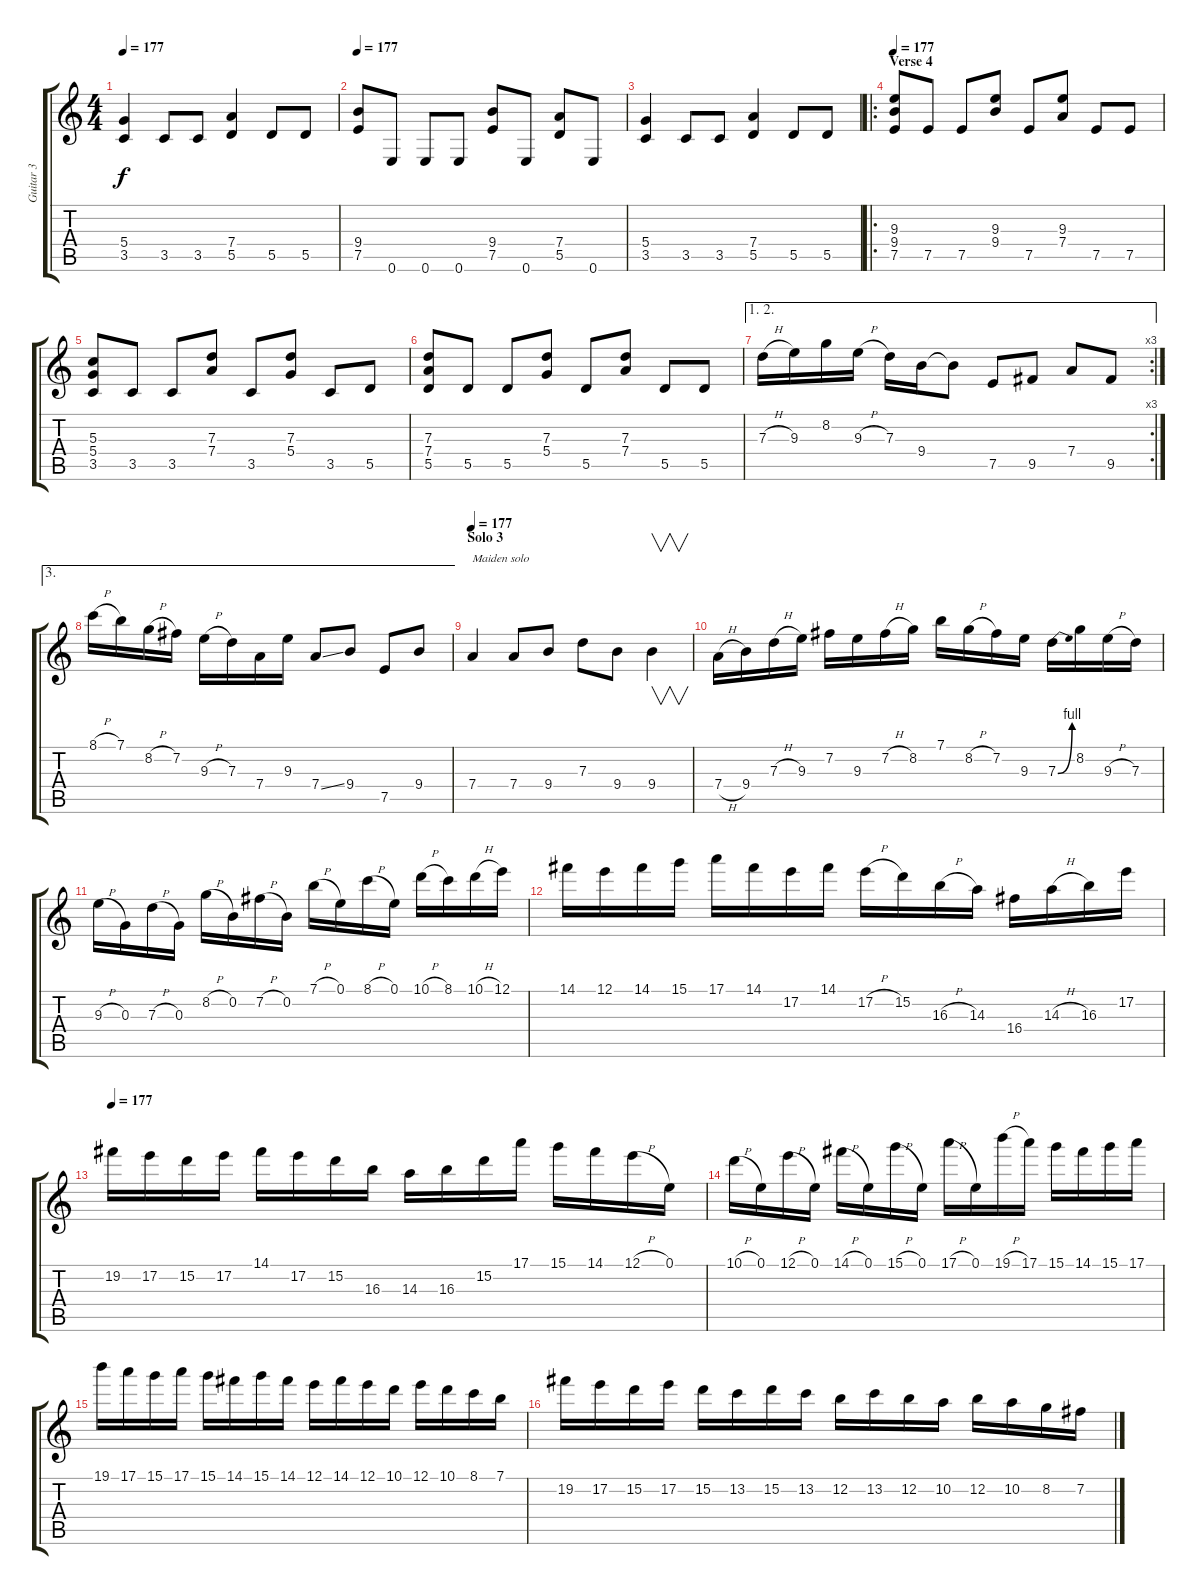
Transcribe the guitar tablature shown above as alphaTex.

\track ("Guitar 3" "Guitar 3") {instrument distortionguitar}
\staff {score tabs}
\tuning (E4 B3 G3 D3 A2 E2) {hide}
\ts (4 4)
\tempo 177
\clef g2
\ks c
(5.4 3.5).4{dy f} 3.5.8 3.5.8 (7.4 5.5).4 5.5.8 5.5.8 |
\tempo 177
(9.4 7.5).8 0.6.8 0.6.8 0.6.8 (9.4 7.5).8 0.6.8 (7.4 5.5).8 0.6.8 |
(5.4 3.5).4 3.5.8 3.5.8 (7.4 5.5).4 5.5.8 5.5.8 |
\ro
\section ("" "Verse 4")
\tempo 177
(9.3 9.4 7.5).8 7.5.8 7.5.8 (9.3 9.4).8 7.5.8 (9.3 7.4).8 7.5.8 7.5.8 |
(5.3 5.4 3.5).8 3.5.8 3.5.8 (7.3 7.4).8 3.5.8 (7.3 5.4).8 3.5.8 5.5.8 |
(7.3 7.4 5.5).8 5.5.8 5.5.8 (7.3 5.4).8 5.5.8 (7.3 7.4).8 5.5.8 5.5.8 |
\ae (1 2)
\rc 3
7.3{h}.16 9.3.16 8.2.16 9.3{h}.16 7.3.16 9.4.16 9.4{t}.8 7.5.8 9.5.8 7.4.8 9.5.8 |
\ae 3
8.1{h}.16 7.1.16 8.2{h}.16 7.2.16 9.3{h}.16 7.3.16 7.4.16 9.3.16 7.4{ss}.8 9.4.8 7.5.8 9.4.8 |
\section ("" "Solo 3")
\tempo 177
7.4.4{txt "Maiden solo"} 7.4.8 9.4.8 7.3.8 9.4.8 9.4.4{v} |
7.4{h}.16 9.4.16 7.3{h}.16 9.3.16 7.2.16 9.3.16 7.2{h}.16 8.2.16 7.1.16 8.2{h}.16 7.2.16 9.3.16 7.3{be (bend 0 0 60 4)}.16 8.2.16 9.3{h}.16 7.3.16 |
9.3{h}.16 0.3.16 7.3{h}.16 0.3.16 8.2{h}.16 0.2.16 7.2{h}.16 0.2.16 7.1{h}.16 0.1.16 8.1{h}.16 0.1.16 10.1{h}.16 8.1.16 10.1{h}.16 12.1.16 |
14.1.16 12.1.16 14.1.16 15.1.16 17.1.16 14.1.16 17.2.16 14.1.16 17.2{h}.16 15.2.16 16.3{h}.16 14.3.16 16.4.16 14.3{h}.16 16.3.16 17.2.16 |
\tempo 177
19.2.16 17.2.16 15.2.16 17.2.16 14.1.16 17.2.16 15.2.16 16.3.16 14.3.16 16.3.16 15.2.16 17.1.16 15.1.16 14.1.16 12.1{h}.16 0.1.16 |
10.1{h}.16 0.1.16 12.1{h}.16 0.1.16 14.1{h}.16 0.1.16 15.1{h}.16 0.1.16 17.1{h}.16 0.1.16 19.1{h}.16 17.1.16 15.1.16 14.1.16 15.1.16 17.1.16 |
19.1.16 17.1.16 15.1.16 17.1.16 15.1.16 14.1.16 15.1.16 14.1.16 12.1.16 14.1.16 12.1.16 10.1.16 12.1.16 10.1.16 8.1.16 7.1.16 |
19.2.16 17.2.16 15.2.16 17.2.16 15.2.16 13.2.16 15.2.16 13.2.16 12.2.16 13.2.16 12.2.16 10.2.16 12.2.16 10.2.16 8.2.16 7.2.16
